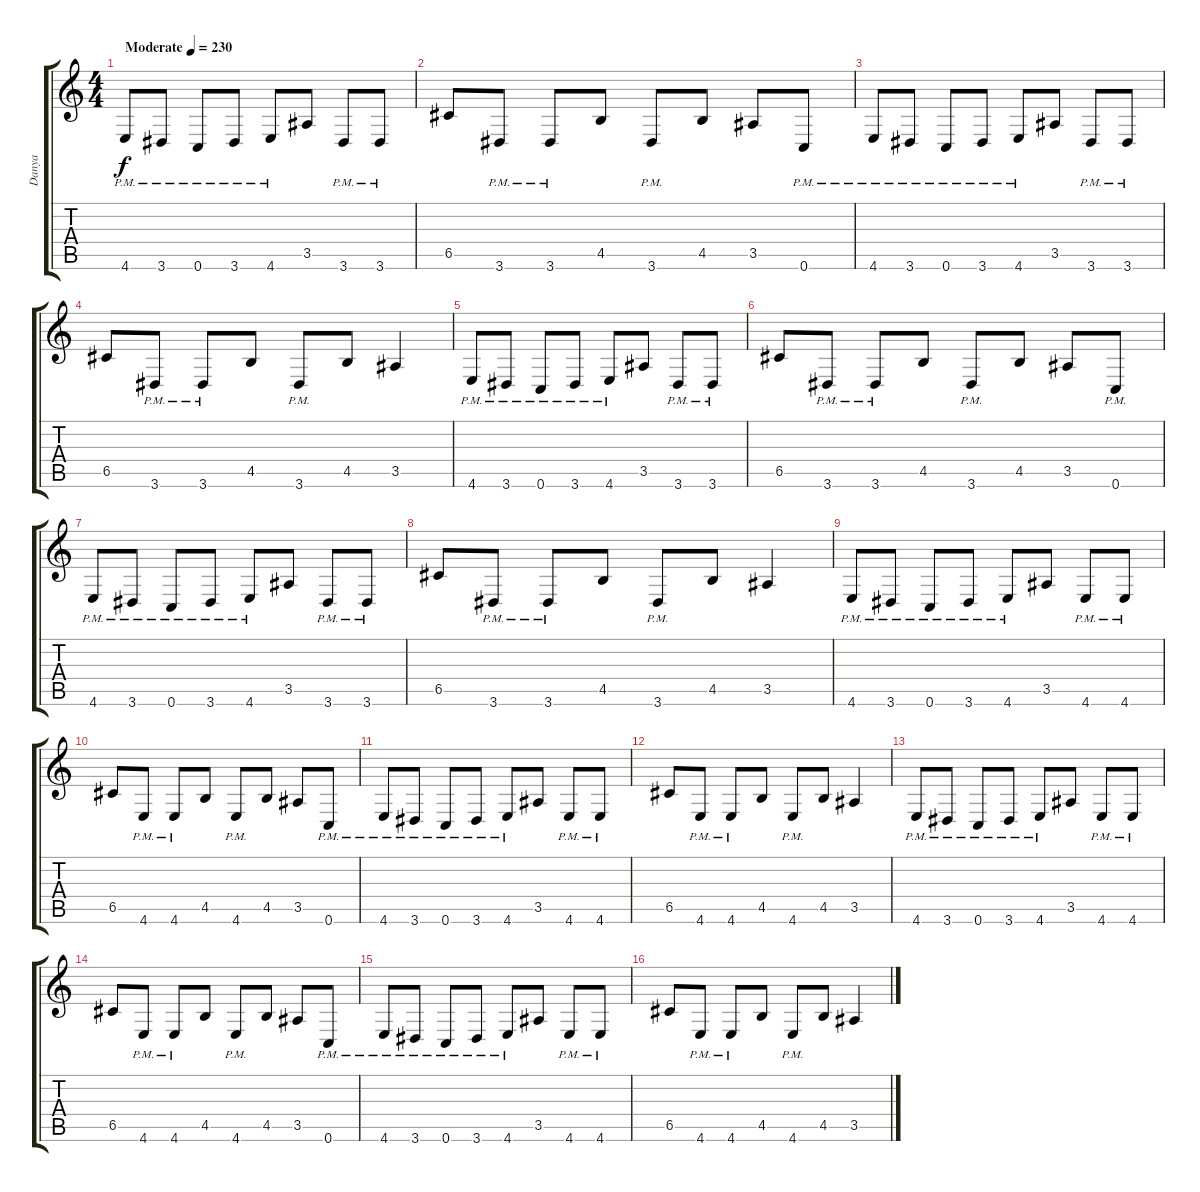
\track ("Danya" "Danya") {instrument distortionguitar}
\staff {score tabs}
\tuning (D4 A3 F3 C3 G2 C2) {hide}
\ts (4 4)
\tempo (230 "Moderate")
\clef g2
\ks c
4.6{pm}.8{dy f instrument distortionguitar} 3.6{pm}.8 0.6{pm}.8 3.6{pm}.8 4.6{pm}.8 3.5.8 3.6{pm}.8 3.6{pm}.8 |
6.5.8 3.6{pm}.8 3.6{pm}.8 4.5.8 3.6{pm}.8 4.5.8 3.5.8 0.6{pm}.8 |
4.6{pm}.8 3.6{pm}.8 0.6{pm}.8 3.6{pm}.8 4.6{pm}.8 3.5.8 3.6{pm}.8 3.6{pm}.8 |
6.5.8 3.6{pm}.8 3.6{pm}.8 4.5.8 3.6{pm}.8 4.5.8 3.5.4 |
4.6{pm}.8 3.6{pm}.8 0.6{pm}.8 3.6{pm}.8 4.6{pm}.8 3.5.8 3.6{pm}.8 3.6{pm}.8 |
6.5.8 3.6{pm}.8 3.6{pm}.8 4.5.8 3.6{pm}.8 4.5.8 3.5.8 0.6{pm}.8 |
4.6{pm}.8 3.6{pm}.8 0.6{pm}.8 3.6{pm}.8 4.6{pm}.8 3.5.8 3.6{pm}.8 3.6{pm}.8 |
6.5.8 3.6{pm}.8 3.6{pm}.8 4.5.8 3.6{pm}.8 4.5.8 3.5.4 |
4.6{pm}.8 3.6{pm}.8 0.6{pm}.8 3.6{pm}.8 4.6{pm}.8 3.5.8 4.6{pm}.8 4.6{pm}.8 |
6.5.8 4.6{pm}.8 4.6{pm}.8 4.5.8 4.6{pm}.8 4.5.8 3.5.8 0.6{pm}.8 |
4.6{pm}.8 3.6{pm}.8 0.6{pm}.8 3.6{pm}.8 4.6{pm}.8 3.5.8 4.6{pm}.8 4.6{pm}.8 |
6.5.8 4.6{pm}.8 4.6{pm}.8 4.5.8 4.6{pm}.8 4.5.8 3.5.4 |
4.6{pm}.8 3.6{pm}.8 0.6{pm}.8 3.6{pm}.8 4.6{pm}.8 3.5.8 4.6{pm}.8 4.6{pm}.8 |
6.5.8 4.6{pm}.8 4.6{pm}.8 4.5.8 4.6{pm}.8 4.5.8 3.5.8 0.6{pm}.8 |
4.6{pm}.8 3.6{pm}.8 0.6{pm}.8 3.6{pm}.8 4.6{pm}.8 3.5.8 4.6{pm}.8 4.6{pm}.8 |
6.5.8 4.6{pm}.8 4.6{pm}.8 4.5.8 4.6{pm}.8 4.5.8 3.5.4
